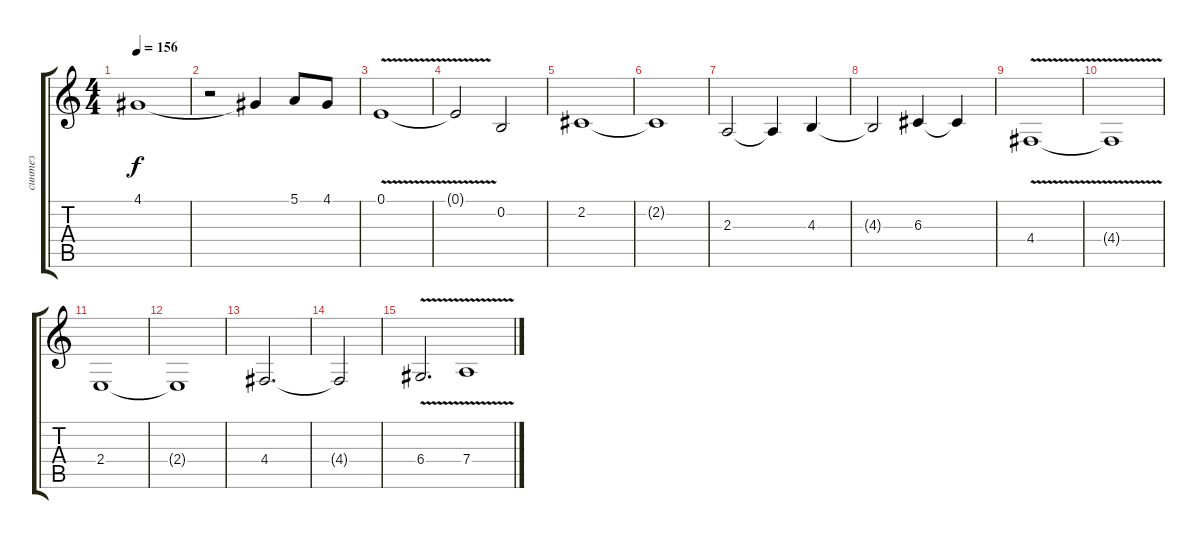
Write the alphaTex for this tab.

\track ("синтез" "синтез") {instrument synthbrass1}
\staff {score tabs}
\tuning (E4 B3 G3 D3 A2 D2) {hide}
\ts (4 4)
\tempo 156
\clef g2
\ks c
4.1.1{dy f} |
r.2 4.1{t}.4 5.1.8 4.1.8 |
0.1{v}.1 |
0.1{t}.2 0.2.2 |
2.2.1 |
2.2{t}.1 |
2.3.2 2.3{t}.4 4.3.4 |
4.3{t}.2 6.3.4 6.3{t}.4 |
4.4{v}.1 |
4.4{t}.1 |
2.4.1 |
2.4{t}.1 |
4.4.2{d} |
4.4{t}.2 |
6.4{v}.2{d} 7.4{v}.1
